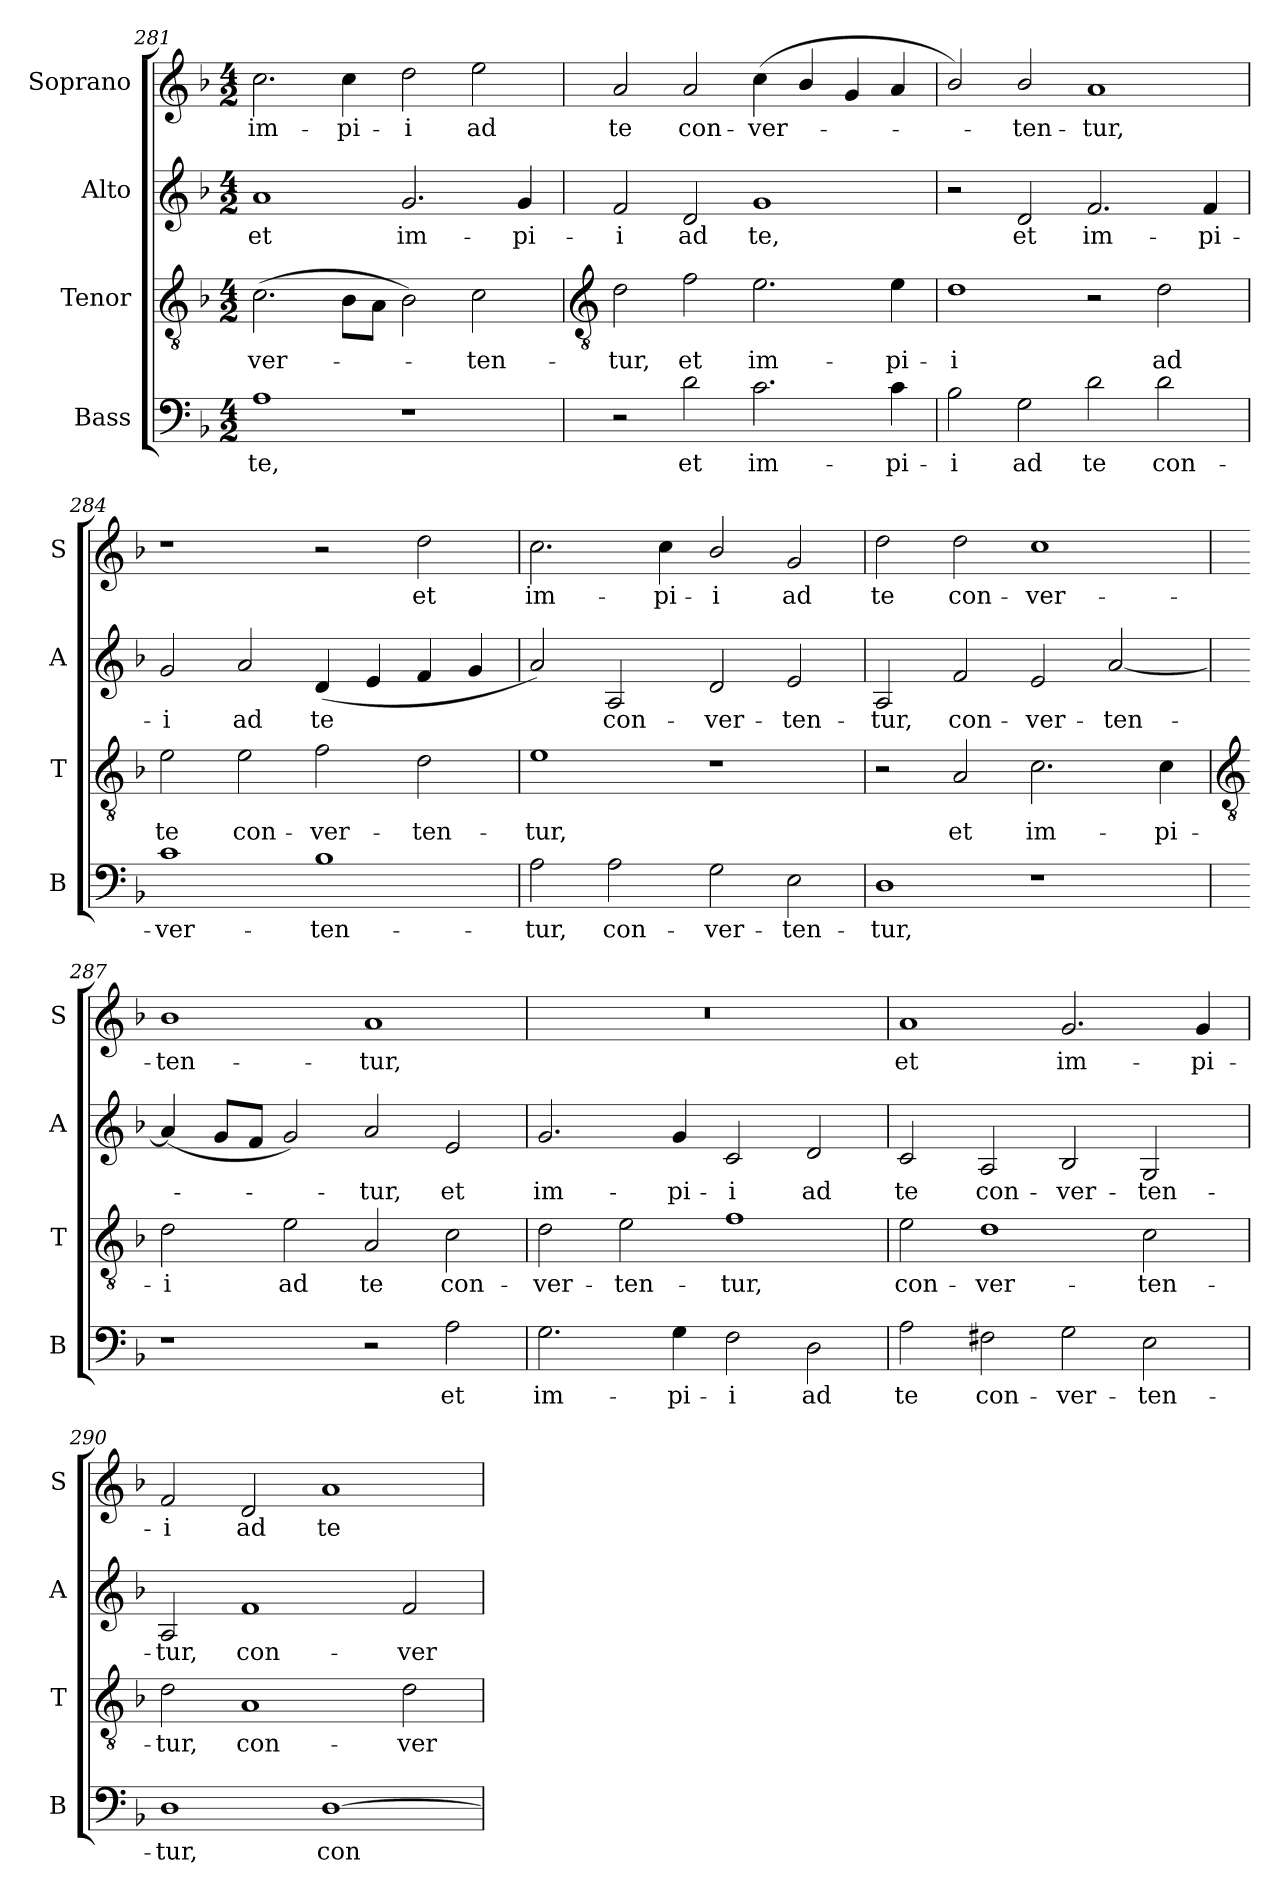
**kern	**text	**kern	**text	**kern	**text	**kern	**text
*part4	*part4	*part3	*part3	*part2	*part2	*part1	*part1
*staff4	*staff4	*staff3	*staff3	*staff2	*staff2	*staff1	*staff1
*I"Bass	*	*I"Tenor	*	*I"Alto	*	*I"Soprano	*
*I'B	*	*I'T	*	*I'A	*	*I'S	*
*clefF4	*	*clefGv2	*	*clefG2	*	*clefG2	*
*k[b-]	*	*k[b-]	*	*k[b-]	*	*k[b-]	*
*F:	*	*F:	*	*F:	*	*F:	*
*M4/2	*	*M4/2	*	*M4/2	*	*M4/2	*
=281	=281	=281	=281	=281	=281	=281	=281
!	!LO:LY:b	!	!LO:LY:b	!	!LO:LY:b	!	!LO:LY:b
1A	te,	(>2.c	-ver-	1a	et	2.cc	im-
!	!	!	!	!	!	!	!LO:LY:b
.	.	8B-\L	.	.	.	4cc	-pi-
.	.	8A\J	.	.	.	.	.
!	!	!	!	!	!LO:LY:b	!	!LO:LY:b
1r	.	2B-)	.	2.g	im-	2dd	-i
!	!	!	!LO:LY:b	!	!	!	!LO:LY:b
.	.	2c	ten-	.	.	2ee	ad
!	!	!	!	!	!LO:LY:b	!	!
.	.	.	.	4g	-pi-	.	.
!!LO:LB:g=z
=282	=282	=282	=282	=282	=282	=282	=282
*	*	*clefGv2	*	*	*	*	*
!	!	!	!LO:LY:b	!	!LO:LY:b	!	!LO:LY:b
2r	.	2d	-tur,	2f	-i	2a	te
!	!LO:LY:b	!	!LO:LY:b	!	!LO:LY:b	!	!LO:LY:b
2d	et	2f	et	2d	ad	2a	con-
!	!LO:LY:b	!	!LO:LY:b	!	!LO:LY:b	!	!LO:LY:b
2.c	im-	2.e	im-	1g	te,	(<4cc	-ver-
.	.	.	.	.	.	4b-/	.
.	.	.	.	.	.	4g	.
!	!LO:LY:b	!	!LO:LY:b	!	!	!	!
4c	-pi-	4e	-pi-	.	.	4a	.
=283	=283	=283	=283	=283	=283	=283	=283
!	!LO:LY:b	!	!LO:LY:b	!	!	!	!
2B-	-i	1d	-i	2r	.	2b-/)	.
!	!LO:LY:b	!	!	!	!LO:LY:b	!	!LO:LY:b
2G	ad	.	.	2d	et	2b-/	ten-
!	!LO:LY:b	!	!	!	!LO:LY:b	!	!LO:LY:b
2d	te	2r	.	2.f	im-	1a	-tur,
!	!LO:LY:b	!	!LO:LY:b	!	!	!	!
2d	con-	2d	ad	.	.	.	.
!	!	!	!	!	!LO:LY:b	!	!
.	.	.	.	4f	-pi-	.	.
=284	=284	=284	=284	=284	=284	=284	=284
!	!LO:LY:b	!	!LO:LY:b	!	!LO:LY:b	!	!
1c	-ver-	2e	te	2g	-i	1r	.
!	!	!	!LO:LY:b	!	!LO:LY:b	!	!
.	.	2e	con-	2a	ad	.	.
!	!LO:LY:b	!	!LO:LY:b	!	!LO:LY:b	!	!
1B-	-ten-	2f	-ver-	(<4d	te	2r	.
.	.	.	.	4e	.	.	.
!	!	!	!LO:LY:b	!	!	!	!LO:LY:b
.	.	2d	-ten-	4f	.	2dd	et
.	.	.	.	4g	.	.	.
=285	=285	=285	=285	=285	=285	=285	=285
!	!LO:LY:b	!	!LO:LY:b	!	!	!	!LO:LY:b
2A	-tur,	1e	-tur,	2a)	.	2.cc	im-
!	!LO:LY:b	!	!	!	!LO:LY:b	!	!
2A	con-	.	.	2A	con-	.	.
!	!	!	!	!	!	!	!LO:LY:b
.	.	.	.	.	.	4cc	-pi-
!	!LO:LY:b	!	!	!	!LO:LY:b	!	!LO:LY:b
2G	-ver-	1r	.	2d	-ver-	2b-/	-i
!	!LO:LY:b	!	!	!	!LO:LY:b	!	!LO:LY:b
2E	-ten-	.	.	2e	-ten-	2g	ad
=286	=286	=286	=286	=286	=286	=286	=286
!	!LO:LY:b	!	!	!	!LO:LY:b	!	!LO:LY:b
1D	-tur,	2r	.	2A	-tur,	2dd	te
!	!	!	!LO:LY:b	!	!LO:LY:b	!	!LO:LY:b
.	.	2A	et	2f	con-	2dd	con-
!	!	!	!LO:LY:b	!	!LO:LY:b	!	!LO:LY:b
1r	.	2.c	im-	2e	-ver-	1cc	-ver-
!	!	!	!	!	!LO:LY:b	!	!
.	.	.	.	[2a	-ten-	.	.
!	!	!	!LO:LY:b	!	!	!	!
.	.	4c	-pi-	.	.	.	.
!!LO:LB:g=z
=287	=287	=287	=287	=287	=287	=287	=287
*	*	*clefGv2	*	*	*	*	*
!	!	!	!LO:LY:b	!	!	!	!LO:LY:b
1r	.	2d	-i	(<4a]	.	1b-	-ten-
.	.	.	.	8gL	.	.	.
.	.	.	.	8fJ	.	.	.
!	!	!	!LO:LY:b	!	!	!	!
.	.	2e	ad	2g)	.	.	.
!	!	!	!LO:LY:b	!	!LO:LY:b	!	!LO:LY:b
2r	.	2A	te	2a	tur,	1a	-tur,
!	!LO:LY:b	!	!LO:LY:b	!	!LO:LY:b	!	!
2A	et	2c	con-	2e	et	.	.
=288	=288	=288	=288	=288	=288	=288	=288
!	!LO:LY:b	!	!LO:LY:b	!	!LO:LY:b	!	!
2.G	im-	2d	-ver-	2.g	im-	0r	.
!	!	!	!LO:LY:b	!	!	!	!
.	.	2e	-ten-	.	.	.	.
!	!LO:LY:b	!	!	!	!LO:LY:b	!	!
4G	-pi-	.	.	4g	-pi-	.	.
!	!LO:LY:b	!	!LO:LY:b	!	!LO:LY:b	!	!
2F	-i	1f	-tur,	2c	-i	.	.
!	!LO:LY:b	!	!	!	!LO:LY:b	!	!
2D	ad	.	.	2d	ad	.	.
=289	=289	=289	=289	=289	=289	=289	=289
!	!LO:LY:b	!	!LO:LY:b	!	!LO:LY:b	!	!LO:LY:b
2A	te	2e	con-	2c	te	1a	et
!	!LO:LY:b	!	!LO:LY:b	!	!LO:LY:b	!	!
2F#X	con-	1d	-ver-	2A	con-	.	.
!	!LO:LY:b	!	!	!	!LO:LY:b	!	!LO:LY:b
2G	-ver-	.	.	2B-	-ver-	2.g	im-
!	!LO:LY:b	!	!LO:LY:b	!	!LO:LY:b	!	!
2E	-ten-	2c	-ten-	2G	-ten-	.	.
!	!	!	!	!	!	!	!LO:LY:b
.	.	.	.	.	.	4g	-pi-
=290	=290	=290	=290	=290	=290	=290	=290
!	!LO:LY:b	!	!LO:LY:b	!	!LO:LY:b	!	!LO:LY:b
1D	-tur,	2d	-tur,	2A	-tur,	2f	-i
!	!	!	!LO:LY:b	!	!LO:LY:b	!	!LO:LY:b
.	.	1A	con-	1f	con-	2d	ad
!	!LO:LY:b	!	!	!	!	!	!LO:LY:b
[1D	con-	.	.	.	.	1a	te
!	!	!	!LO:LY:b	!	!LO:LY:b	!	!
.	.	2d	-ver-	2f	-ver-	.	.
=	=	=	=	=	=	=	=
*-	*-	*-	*-	*-	*-	*-	*-
